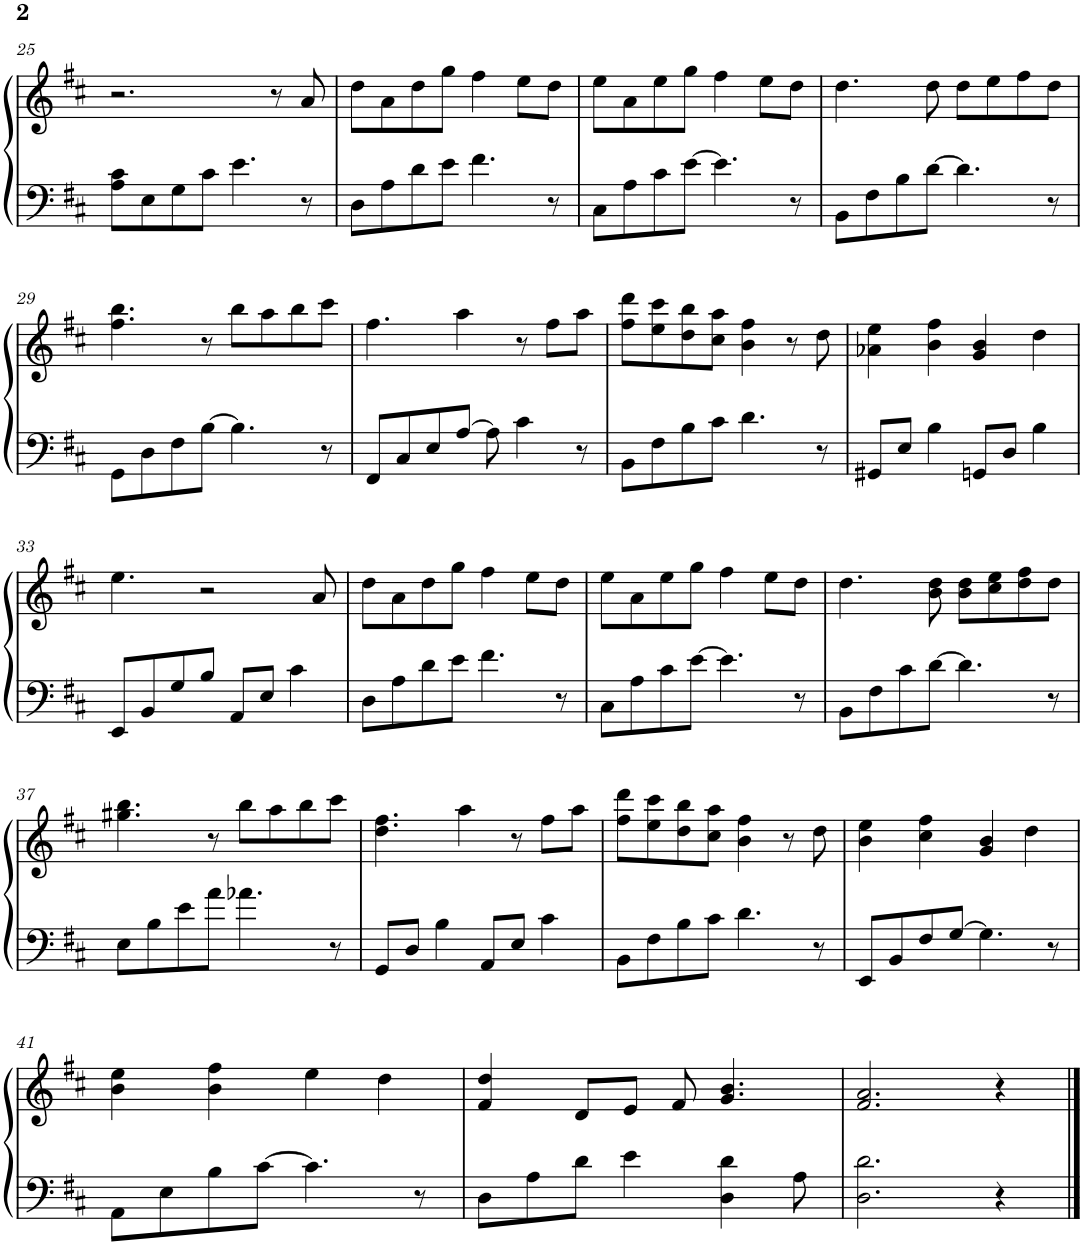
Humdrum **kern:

**kern	**kern
*part1	*part1
*staff2	*staff1
*I"钢琴	*
!!LO:PB:g=z
*clefF4	*clefG2
*k[f#c#]	*k[f#c#]
*M4/4	*M4/4
=25	=25
8A\ 8c#\L	2.r
8E\	.
8G\	.
8c#\J	.
4.e\	.
.	8r
8r	8a/
=26	=26
8D\L	8dd\L
8A\	8a\
8d\	8dd\
8e\J	8gg\J
4.f#\	4ff#\
.	8ee\L
8r	8dd\J
=27	=27
8C#\L	8ee\L
8A\	8a\
8c#\	8ee\
[8e\J	8gg\J
4.e\]	4ff#\
.	8ee\L
8r	8dd\J
=28	=28
8BB\L	4.dd\
8F#\	.
8B\	.
[8d\J	8dd\
4.d\]	8dd\L
.	8ee\
.	8ff#\
8r	8dd\J
!!LO:LB:g=z
=29	=29
8GG\L	4.ff#\ 4.bb\
8D\	.
8F#\	.
[8B\J	8r
4.B\]	8bb\L
.	8aa\
.	8bb\
8r	8ccc#\J
=30	=30
8FF#/L	4.ff#\
8C#/	.
8E/	.
[8A/J	4aa\
8A\]	.
4c#\	8r
.	8ff#\L
8r	8aa\J
=31	=31
8BB\L	8ff#\ 8ddd\L
8F#\	8ee\ 8ccc#\
8B\	8dd\ 8bb\
8c#\J	8cc#\ 8aa\J
4.d\	4b\ 4ff#\
.	8r
8r	8dd\
=32	=32
8GG#X/L	4a-X\ 4ee\
8E/J	.
4B\	4b\ 4ff#\
8GGn/L	4g/ 4b/
8D/J	.
4B\	4dd\
!!LO:LB:g=z
=33	=33
8EE/L	4.ee\
8BB/	.
8G/	.
8B/J	2r
8AA/L	.
8E/J	.
4c#\	.
.	8a/
=34	=34
8D\L	8dd\L
8A\	8a\
8d\	8dd\
8e\J	8gg\J
4.f#\	4ff#\
.	8ee\L
8r	8dd\J
=35	=35
8C#\L	8ee\L
8A\	8a\
8c#\	8ee\
[8e\J	8gg\J
4.e\]	4ff#\
.	8ee\L
8r	8dd\J
=36	=36
8BB\L	4.dd\
8F#\	.
8c#\	.
[8d\J	8b\ 8dd\
4.d\]	8b\ 8dd\L
.	8cc#\ 8ee\
.	8dd\ 8ff#\
8r	8dd\J
!!LO:LB:g=z
=37	=37
8E\L	4.gg#X\ 4.bb\
8B\	.
8e\	.
8a\J	8r
4.a-X\	8bb\L
.	8aa\
.	8bb\
8r	8ccc#\J
=38	=38
8GG/L	4.dd\ 4.ff#\
8D/J	.
4B\	.
.	4aa\
8AA/L	.
8E/J	8r
4c#\	8ff#\L
.	8aa\J
=39	=39
8BB\L	8ff#\ 8ddd\L
8F#\	8ee\ 8ccc#\
8B\	8dd\ 8bb\
8c#\J	8cc#\ 8aa\J
4.d\	4b\ 4ff#\
.	8r
8r	8dd\
=40	=40
8EE/L	4b\ 4ee\
8BB/	.
8F#/	4cc#\ 4ff#\
[8G/J	.
4.G\]	4g/ 4b/
.	4dd\
8r	.
!!LO:LB:g=z
=41	=41
8AA\L	4b\ 4ee\
8E\	.
8B\	4b\ 4ff#\
[8c#\J	.
4.c#\]	4ee\
.	4dd\
8r	.
=42	=42
8D\L	4f#/ 4dd/
8A\	.
8d\J	8d/L
4e\	8e/J
.	8f#/
4D\ 4d\	4.g/ 4.b/
8A\	.
=43	=43
2.D\ 2.d\	2.f#/ 2.a/
4r	4r
==	==
*-	*-
